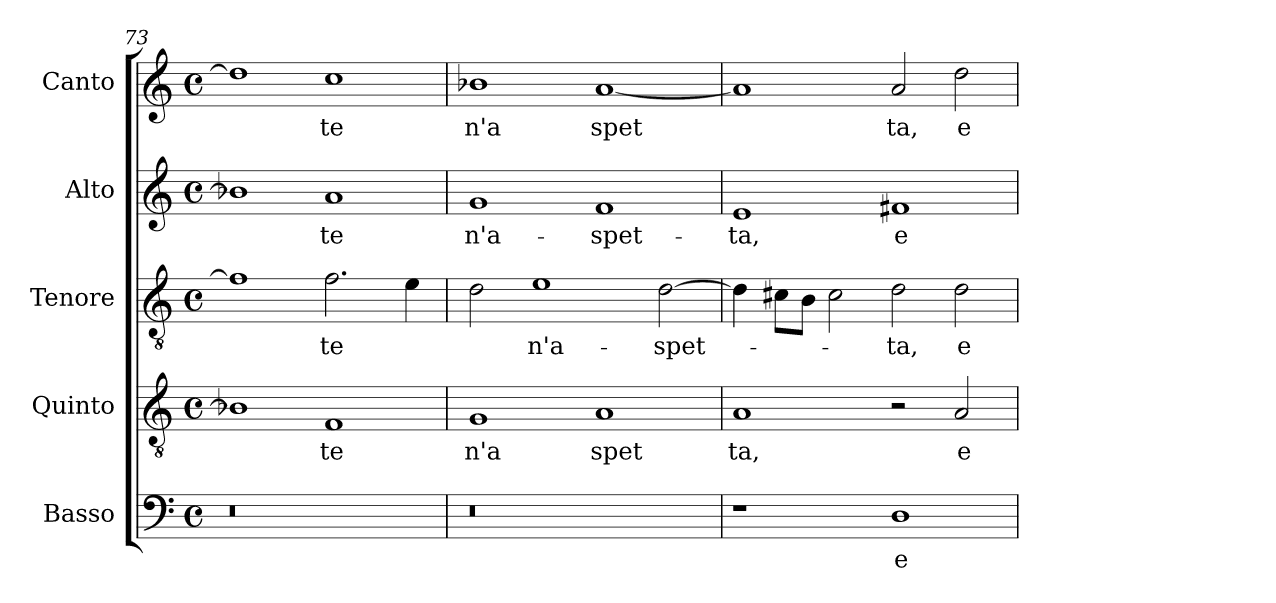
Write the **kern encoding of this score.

**kern	**text	**kern	**text	**kern	**text	**kern	**text	**kern	**text
*part5	*part5	*part4	*part4	*part3	*part3	*part2	*part2	*part1	*part1
*staff5	*staff5	*staff4	*staff4	*staff3	*staff3	*staff2	*staff2	*staff1	*staff1
*I"Basso	*	*I"Quinto	*	*I"Tenore	*	*I"Alto	*	*I"Canto	*
!!LO:LB:g=z
*clefF4	*	*clefGv2	*	*clefGv2	*	*clefG2	*	*clefG2	*
*M4/4	*	*M4/4	*	*M4/4	*	*M4/4	*	*M4/4	*
*met(c)	*	*met(c)	*	*met(c)	*	*met(c)	*	*met(c)	*
=73	=73	=73	=73	=73	=73	=73	=73	=73	=73
0r	.	1B-X]	.	1f]	.	1b-X]	.	1dd]	.
!	!	!	!LO:LY:b:cj	!	!LO:LY:b:cj	!	!LO:LY:b:cj	!	!LO:LY:b:cj
.	.	1F	te	2.f\	-te	1a	te	1cc	te
.	.	.	.	4e\	.	.	.	.	.
=74	=74	=74	=74	=74	=74	=74	=74	=74	=74
!	!	!	!LO:LY:b:cj	!	!	!	!LO:LY:b:cj	!	!LO:LY:b:cj
0r	.	1G	n'a	2d\	.	1g	n'a-	1b-X	n'a
!	!	!	!	!	!LO:LY:b:cj	!	!	!	!
.	.	.	.	1e	n'a-	.	.	.	.
!	!	!	!LO:LY:b:cj	!	!	!	!LO:LY:b:cj	!	!LO:LY:b
.	.	1A	spet	.	.	1f	-spet-	[<1a	spet
!	!	!	!	!	!LO:LY:b	!	!	!	!
.	.	.	.	[>2d\	-spet-	.	.	.	.
=75	=75	=75	=75	=75	=75	=75	=75	=75	=75
!	!	!	!LO:LY:b:cj	!	!	!	!LO:LY:b:cj	!	!
1r	.	1A	ta,	4d\]	.	1e	-ta,	1a]	.
.	.	.	.	8c#\L	.	.	.	.	.
.	.	.	.	8B\J	.	.	.	.	.
.	.	.	.	2c#\	.	.	.	.	.
!	!LO:LY:b:cj	!	!	!	!LO:LY:b:cj	!	!LO:LY:b:cj	!	!LO:LY:b:cj
1D	e	2r	.	2d\	-ta,	1f#X	e	2a/	ta,
!	!	!	!LO:LY:b:cj	!	!LO:LY:b:cj	!	!	!	!LO:LY:b:cj
.	.	2A/	e	2d\	e	.	.	2dd\	e
=	=	=	=	=	=	=	=	=	=
*-	*-	*-	*-	*-	*-	*-	*-	*-	*-
